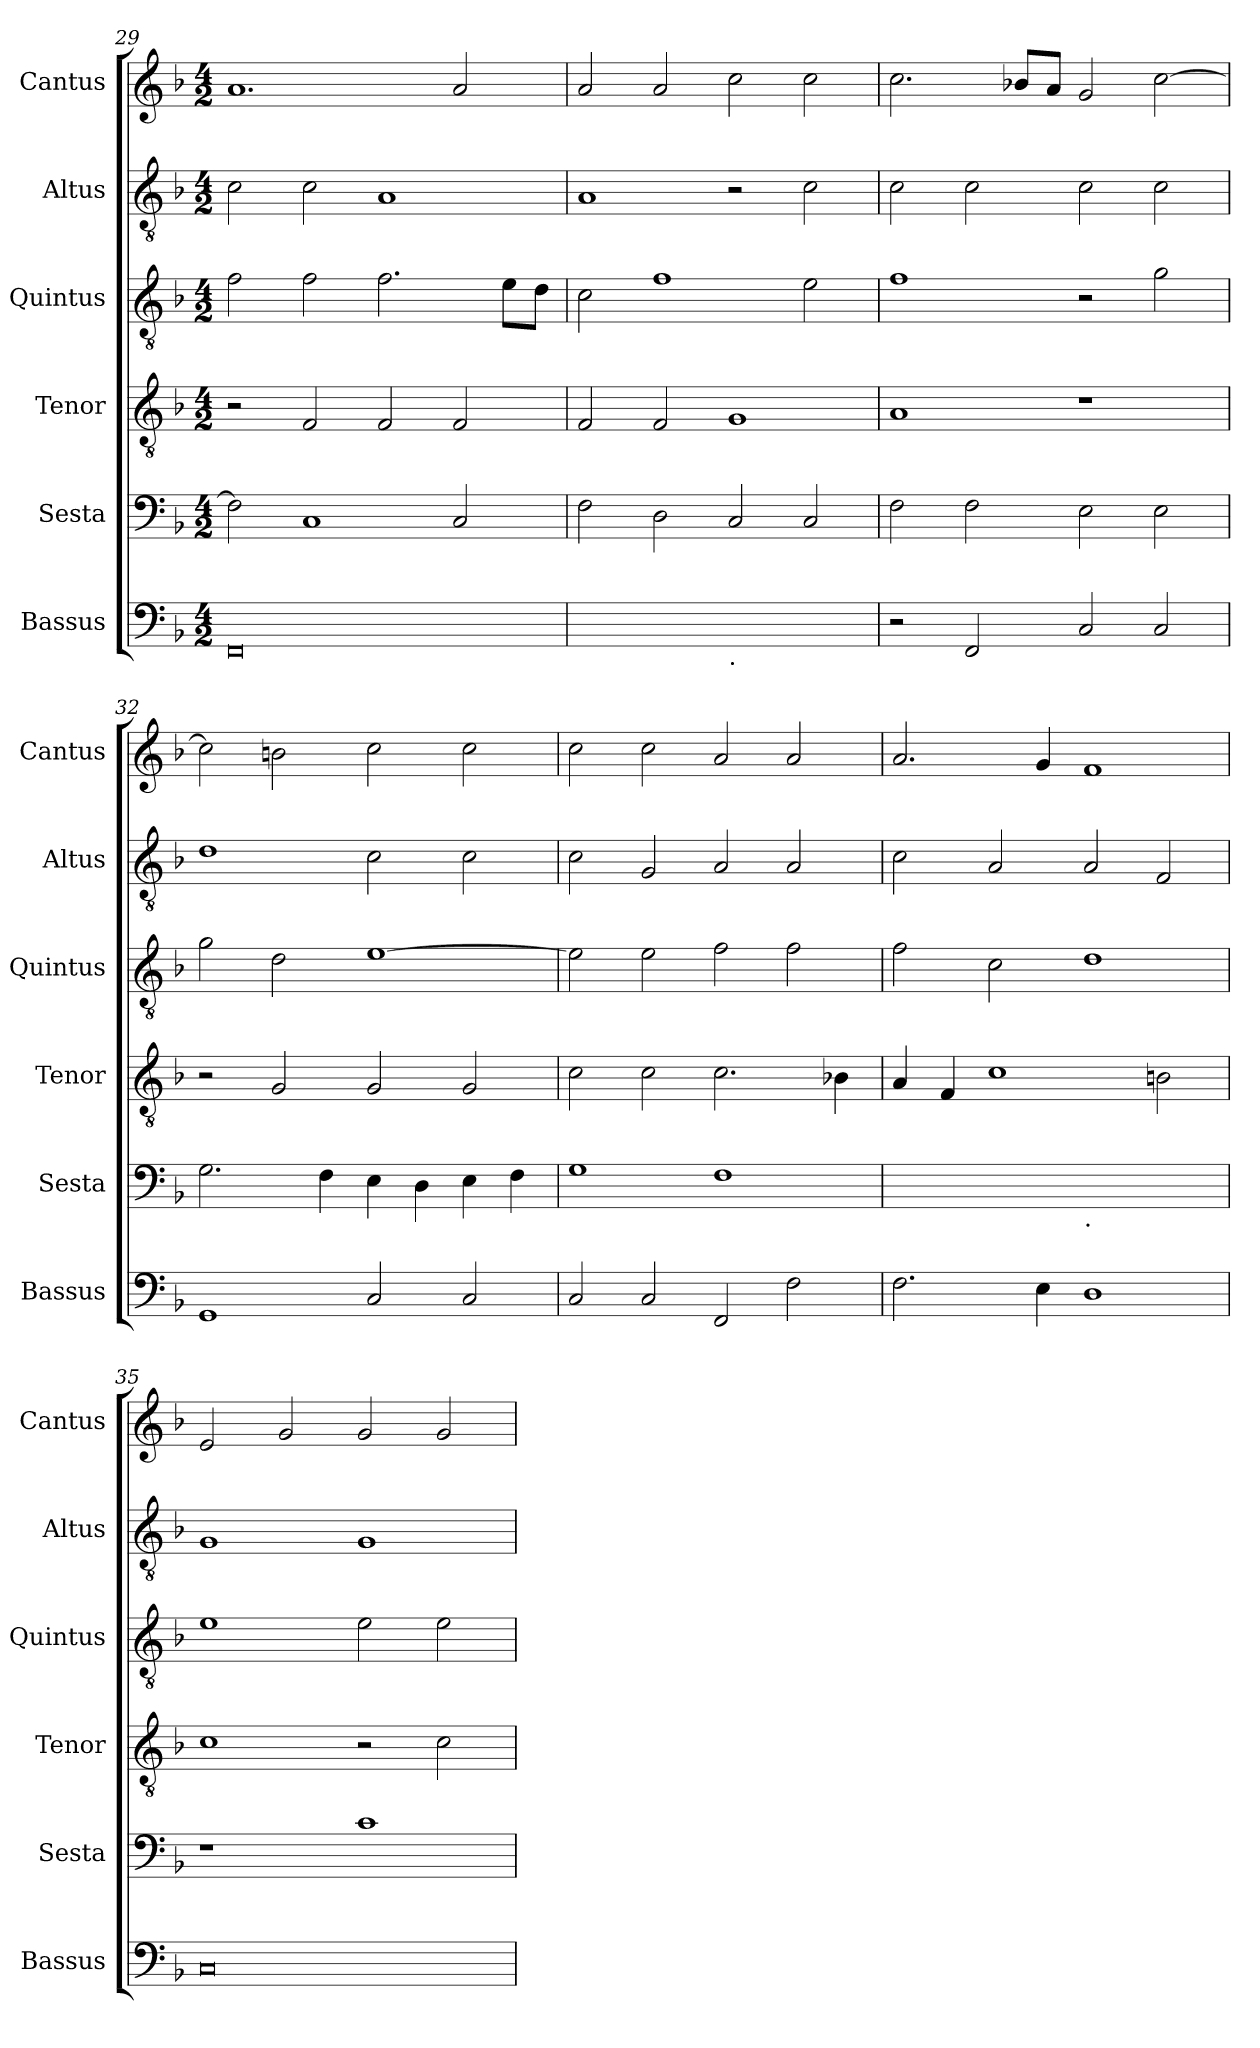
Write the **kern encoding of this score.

**kern	**kern	**kern	**kern	**kern	**kern
*part6	*part5	*part4	*part3	*part2	*part1
*staff6	*staff5	*staff4	*staff3	*staff2	*staff1
*I"Bassus	*I"Sesta	*I"Tenor	*I"Quintus	*I"Altus	*I"Cantus
*I'Bassus	*I'Sesta	*I'Tenor	*I'Quintus	*I'Altus	*I'Cantus
*clefF4	*clefF4	*clefGv2	*clefGv2	*clefGv2	*clefG2
*k[b-]	*k[b-]	*k[b-]	*k[b-]	*k[b-]	*k[b-]
*F:	*F:	*F:	*F:	*F:	*F:
*M4/2	*M4/2	*M4/2	*M4/2	*M4/2	*M4/2
=29	=29	=29	=29	=29	=29
0FF	2F\]	2r	2f\	2c\	1.a
.	1C	2F/	2f\	2c\	.
.	.	2F/	2.f\	1A	.
.	2C/	2F/	.	.	2a/
.	.	.	8e\L	.	.
.	.	.	8d\J	.	.
=30	=30	=30	=30	=30	=30
*^	*	*	*	*	*
0ryy	1ryy	2F\	2F/	2c\	1A	2a/
.	.	2D\	2F/	1f	.	2a/
!	!LO:TX:b:t=.	!	!	!	!	!
.	1ryy	2C/	1G	.	2r	2cc\
.	.	2C/	.	2e\	2c\	2cc\
*v	*v	*	*	*	*	*
=31	=31	=31	=31	=31	=31
2r	2F\	1A	1f	2c\	2.cc\
2FF/	2F\	.	.	2c\	.
.	.	.	.	.	8b-X/L
.	.	.	.	.	8a/J
2C/	2E\	1r	2r	2c\	2g/
2C/	2E\	.	2g\	2c\	[2cc\
=32	=32	=32	=32	=32	=32
1GG	2.G\	2r	2g\	1d	2cc\]
.	.	2G/	2d\	.	2b\
.	4F\	.	.	.	.
2C/	4E\	2G/	[1e	2c\	2cc\
.	4D\	.	.	.	.
2C/	4E\	2G/	.	2c\	2cc\
.	4F\	.	.	.	.
=33	=33	=33	=33	=33	=33
2C/	1G	2c\	2e\]	2c\	2cc\
2C/	.	2c\	2e\	2G/	2cc\
2FF/	1F	2.c\	2f\	2A/	2a/
2F\	.	.	2f\	2A/	2a/
.	.	4B-X\	.	.	.
=34	=34	=34	=34	=34	=34
*	*^	*	*	*	*
2.F\	0ryy	1ryy	4A/	2f\	2c\	2.a/
.	.	.	4F/	.	.	.
.	.	.	1c	2c\	2A/	.
4E\	.	.	.	.	.	4g/
!	!	!LO:TX:b:t=.	!	!	!	!
1D	.	1ryy	.	1d	2A/	1f
.	.	.	2B\	.	2F/	.
*	*v	*v	*	*	*	*
=35	=35	=35	=35	=35	=35
0C	1r	1c	1e	1G	2e/
.	.	.	.	.	2g/
.	1c	2r	2e\	1G	2g/
.	.	2c\	2e\	.	2g/
=	=	=	=	=	=
*-	*-	*-	*-	*-	*-
